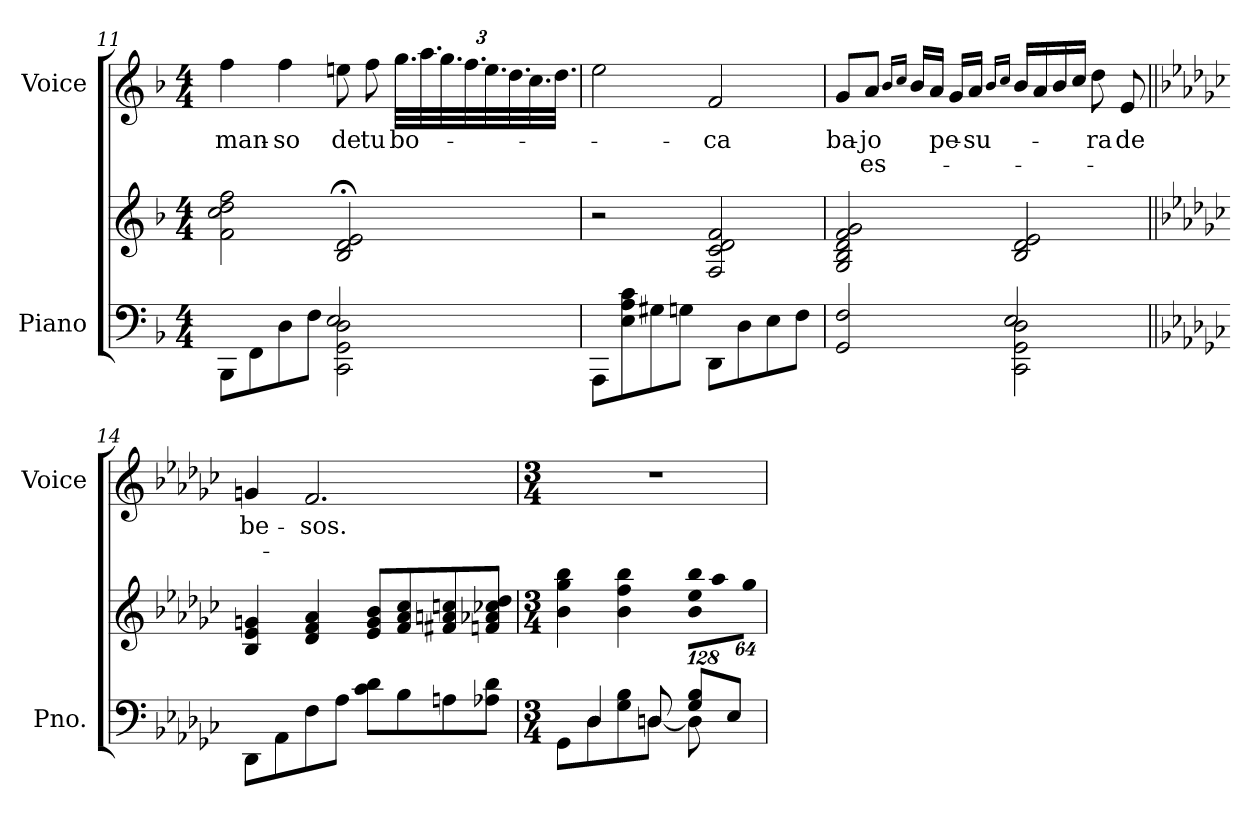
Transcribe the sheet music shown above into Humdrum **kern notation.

**kern	**kern	**kern	**text	**text
*part2	*part2	*part1	*part1	*part1
*staff3	*staff2	*staff1	*staff1	*staff1
*I"Piano	*	*I"Voice	*	*
*I'Pno.	*	*I'Voice	*	*
*clefF4	*clefG2	*clefG2	*	*
*k[b-]	*k[b-]	*k[b-]	*	*
*F:	*F:	*F:	*	*
*M4/4	*M4/4	*M4/4	*	*
=11	=11	=11	=11	=11
*^	*	*	*	*
!	!	!	!	!LO:LY:b:color=#000000	!
8BBB-i\L	2ryy	2fi\ 2cci 2ddi 2ffi	4ffi\	-man-	.
8FFi\	.	.	.	.	.
!	!	!	!	!LO:LY:b:color=#000000	!
8Di\	.	.	4ffi\	-so	.
8Fi\J	.	.	.	.	.
!	!	!	!	!LO:LY:b:color=#000000	!
2CCi\ 2GGi 2Di	2Ei/	2B-i/; 2di; 2ei;	8eeni\	de	.
!	!	!	!	!LO:LY:b:color=#000000	!
.	.	.	8ffi\	tu	.
!	!	!	!	!LO:LY:b:color=#000000	!
.	.	.	48.ggi\LL	bo-	.
.	.	.	48.aai\	.	.
.	.	.	48.ggi\	.	.
.	.	.	48.ffi\	.	.
.	.	.	48.eei\	.	.
.	.	.	48.ddi\	.	.
.	.	.	48.cci\	.	.
.	.	.	48.ddi\JJ	.	.
*v	*v	*	*	*	*
=12	=12	=12	=12	=12
8AAAi\L	2r	2eei\	.	.
8Ei\ 8Ai 8ci	.	.	.	.
8G#Xi\	.	.	.	.
8Gni\J	.	.	.	.
!	!	!	!LO:LY:b:color=#000000	!
8DDi\L	2Fi/ 2ci 2di 2fi	2fi/	-ca	.
8Di\	.	.	.	.
8Ei\	.	.	.	.
8Fi\J	.	.	.	.
!!LO:LB:g=z
=13	=13	=13	=13	=13
*^	*	*	*	*
!	!	!	!	!LO:LY:b:color=#000000	!
2GGi/ 2Fi	2ryy	2Gi/ 2B-i 2di 2fi 2gi	8gi/L	ba-	.
!	!	!	!	!LO:LY:b:color=#000000	!LO:LY:b:color=#000000
.	.	.	8ai/J	-jo	es-
.	.	.	16qb-i/LL	.	.
.	.	.	16qcci/JJ	.	.
.	.	.	16b-i/LL	.	.
.	.	.	16ai/JJ	.	.
!	!	!	!	!LO:LY:b:color=#000000	!
.	.	.	16gi/LL	-pe-	.
!	!	!	!	!LO:LY:b:color=#000000	!
.	.	.	16ai/JJ	-su-	.
.	.	.	16qb-i/LL	.	.
.	.	.	16qcci/JJ	.	.
2CCi\ 2GGi 2Di	2Ei/	2B-i/ 2di 2ei	16b-i/LL	.	.
.	.	.	16ai/	.	.
.	.	.	16b-i/	.	.
.	.	.	16cci/JJ	.	.
!	!	!	!	!LO:LY:b:color=#000000	!
.	.	.	8ddi\	-ra	.
!	!	!	!	!LO:LY:b:color=#000000	!
.	.	.	8ei/	de	.
*v	*v	*	*	*	*
=14||	=14||	=14||	=14||	=14||
*k[b-e-a-d-g-c-]	*k[b-e-a-d-g-c-]	*k[b-e-a-d-g-c-]	*	*
*G-:	*G-:	*G-:	*	*
!	!	!	!LO:LY:b:color=#000000	!
8DD-i\L	4B-i/ 4e-i 4gni	4gni/	be-	.
8AA-i\	.	.	.	.
!	!	!	!LO:LY:b:color=#000000	!
8Fi\	4d-i/ 4fi 4a-i	2.fi/	-sos.	.
8A-i\J	.	.	.	.
8c-i\ 8d-iL	8e-i/ 8gi 8b-iL	.	.	.
8B-i\	8fi/ 8a-i 8cc-i	.	.	.
8Ani\	8f#Xi/ 8ani 8ccni	.	.	.
8A-Xi\ 8d-iJ	8fni/ 8a-Xi 8cc-Xi 8dd-iJ	.	.	.
!!LO:LB:g=z
=15	=15	=15	=15	=15
*M3/4	*M3/4	*M3/4	*	*
*^	*	*	*	*
!	!	!	!LO:N:vis=1	!	!
8GG-i\L	8ryy	4b-i\ 4gg-i 4bb-i	2.r	.	.
8D-i\	4D-i/	.	.	.	.
8G-i\ 8B-i	.	4b-i\ 4ffi 4bb-i	.	.	.
8Dni\J	[<8Di/	.	.	.	.
*	*	*Xbrackettup	*	*	*
!	!	!LO:N:vis=8	!	!	!
8G-i/ 8B-iL	8Di\]	1024%85b-i\ 1024%85ee-i 1024%85bb-iL	.	.	.
!	!	!LO:N:vis=8	!	!	!
.	.	1024%85aa-i\	.	.	.
8E-i/J	8ryy	.	.	.	.
!	!	!LO:N:vis=8	!	!	!
.	.	512%43gg-i\J	.	.	.
*v	*v	*	*	*	*
=	=	=	=	=
*-	*-	*-	*-	*-
